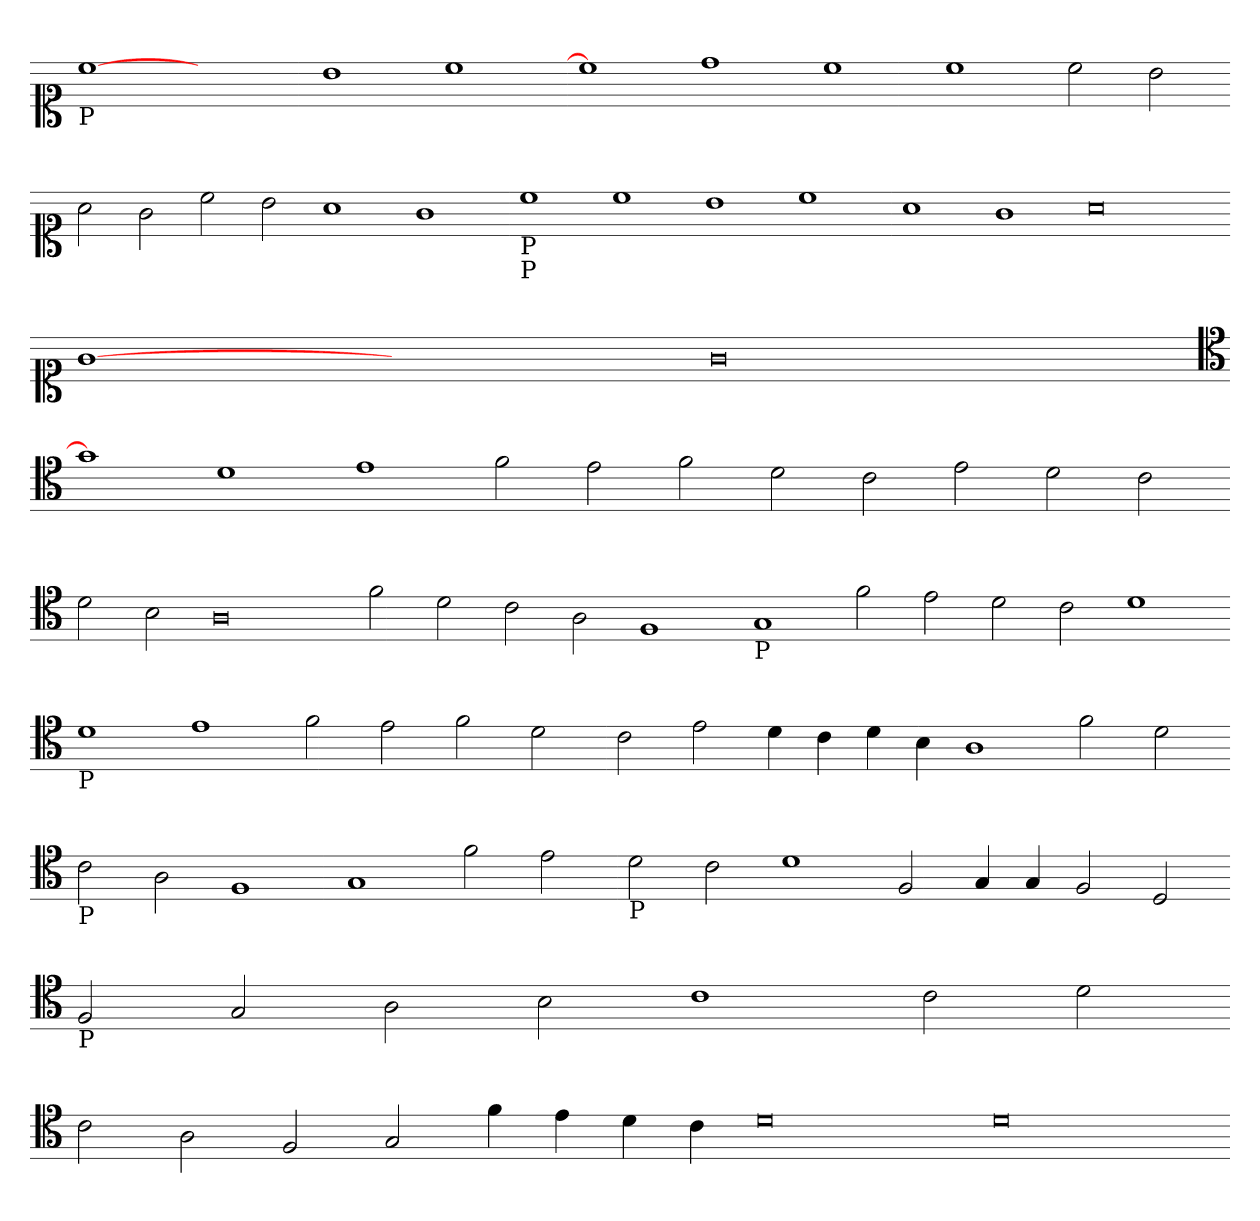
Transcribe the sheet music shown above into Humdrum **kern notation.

**kern
*part1
*staff1
*clefC1
*k[]
=
!LO:TX:b:t=P
[1cc
1ryy
1b
1cc
=-
1cc]
1dd
1cc
1cc
2cc
2b
=-
2a
2g
2cc
2b
1a
1g
=-
!LO:TX:b:t=P
!LO:TX:b:t=P
1cc
1cc
1b
1cc
=-
1a
1g
0a
=-
[1g
1ryy
0g
=-
*clefC4
1g]
1d
1e
2f
2e
2f
2d
2c
2e
2d
2c
=-
2d
2B
0A
2f
2d
2c
2A
1F
=-
!LO:TX:b:t=P
1G
2f
2e
2d
2c
1d
=-
!LO:TX:b:t=P
1d
1e
2f
2e
2f
2d
=-
2c
2e
4d
4c
4d
4B
1A
2f
2d
=-
!LO:TX:b:t=P
2c
2A
1F
1G
2f
2e
=-
!LO:TX:b:t=P
2d
2c
1d
2F
4G
4G
2F
2D
=-
!LO:TX:b:t=P
2F
2G
2A
2B
1c
2c
2d
=-
2c
2A
2F
2G
4f
4e
4d
4c
0d
0d
=-
*-
